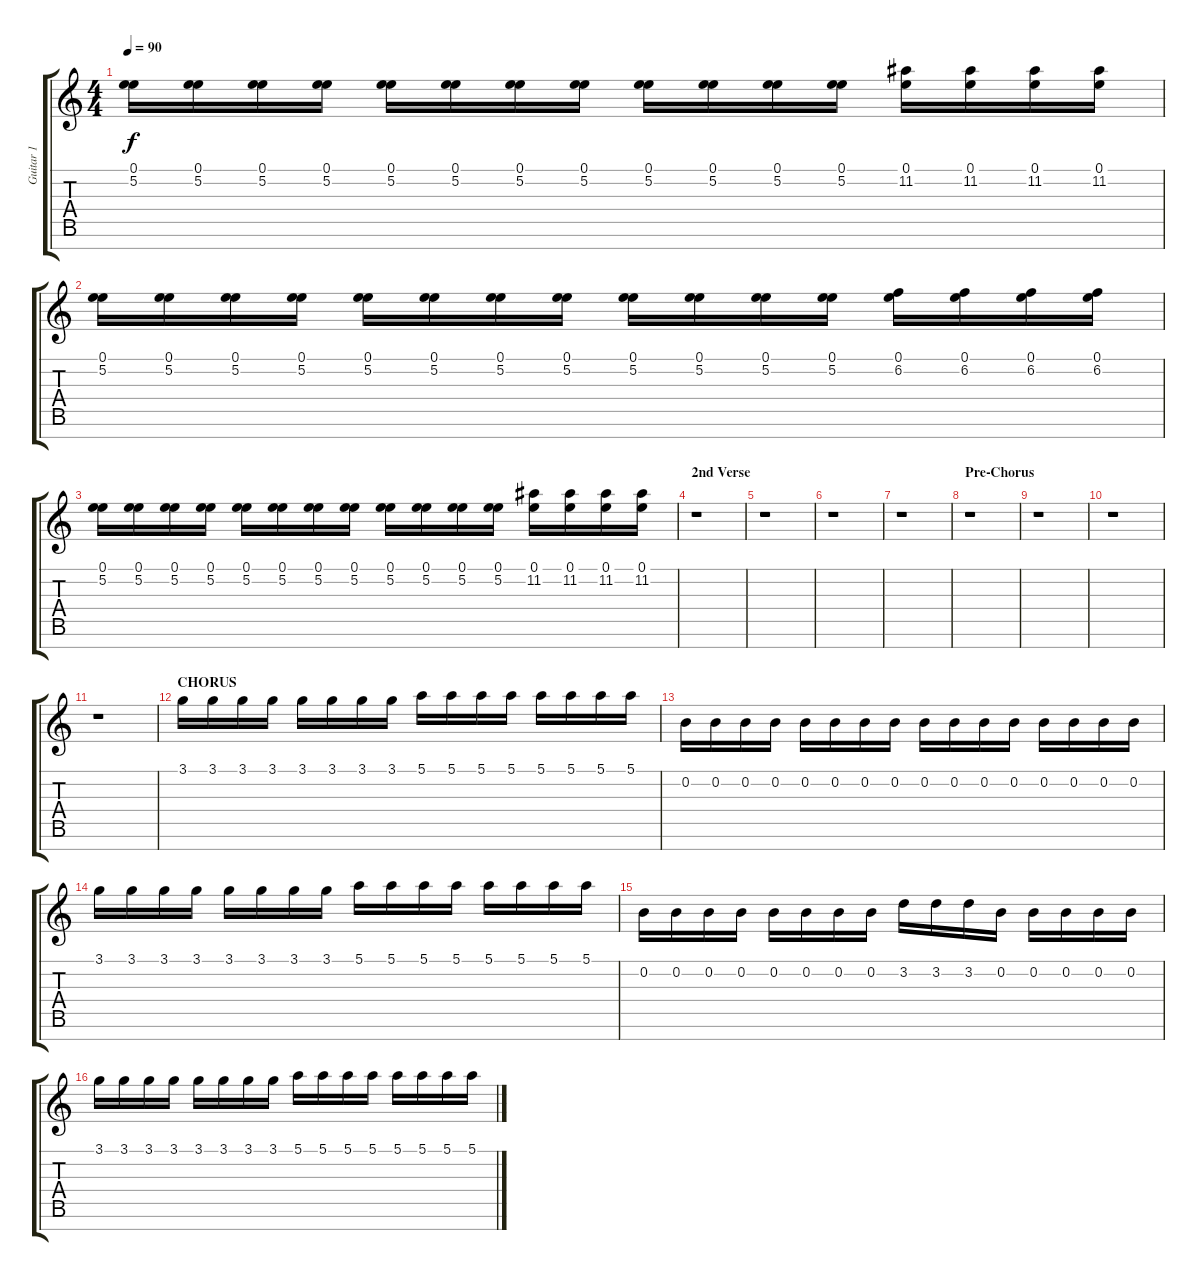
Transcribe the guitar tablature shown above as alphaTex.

\track ("Guitar 1" "Guitar 1") {instrument electricguitarclean}
\staff {score tabs}
\tuning (E4 B3 G3 D3 A2 E2 B1) {hide}
\ts (4 4)
\tempo 90
\clef g2
\ks c
(0.1 5.2).16{dy f} (0.1 5.2).16 (0.1 5.2).16 (0.1 5.2).16 (0.1 5.2).16 (0.1 5.2).16 (0.1 5.2).16 (0.1 5.2).16 (0.1 5.2).16 (0.1 5.2).16 (0.1 5.2).16 (0.1 5.2).16 (0.1 11.2).16 (0.1 11.2).16 (0.1 11.2).16 (0.1 11.2).16 |
(0.1 5.2).16 (0.1 5.2).16 (0.1 5.2).16 (0.1 5.2).16 (0.1 5.2).16 (0.1 5.2).16 (0.1 5.2).16 (0.1 5.2).16 (0.1 5.2).16 (0.1 5.2).16 (0.1 5.2).16 (0.1 5.2).16 (0.1 6.2).16 (0.1 6.2).16 (0.1 6.2).16 (0.1 6.2).16 |
(0.1 5.2).16 (0.1 5.2).16 (0.1 5.2).16 (0.1 5.2).16 (0.1 5.2).16 (0.1 5.2).16 (0.1 5.2).16 (0.1 5.2).16 (0.1 5.2).16 (0.1 5.2).16 (0.1 5.2).16 (0.1 5.2).16 (0.1 11.2).16 (0.1 11.2).16 (0.1 11.2).16 (0.1 11.2).16 |
\section ("" "2nd Verse")
r.1 |
r.1 |
r.1 |
r.1 |
\section ("" "Pre-Chorus")
r.1 |
r.1 |
r.1 |
r.1 |
\section ("" "CHORUS")
3.1.16{volume 9} 3.1.16 3.1.16 3.1.16 3.1.16 3.1.16 3.1.16 3.1.16 5.1.16 5.1.16 5.1.16 5.1.16 5.1.16 5.1.16 5.1.16 5.1.16 |
0.2.16 0.2.16 0.2.16 0.2.16 0.2.16 0.2.16 0.2.16 0.2.16 0.2.16 0.2.16 0.2.16 0.2.16 0.2.16 0.2.16 0.2.16 0.2.16 |
3.1.16 3.1.16 3.1.16 3.1.16 3.1.16 3.1.16 3.1.16 3.1.16 5.1.16 5.1.16 5.1.16 5.1.16 5.1.16 5.1.16 5.1.16 5.1.16 |
0.2.16 0.2.16 0.2.16 0.2.16 0.2.16 0.2.16 0.2.16 0.2.16 3.2.16 3.2.16 3.2.16 0.2.16 0.2.16 0.2.16 0.2.16 0.2.16 |
3.1.16 3.1.16 3.1.16 3.1.16 3.1.16 3.1.16 3.1.16 3.1.16 5.1.16 5.1.16 5.1.16 5.1.16 5.1.16 5.1.16 5.1.16 5.1.16
